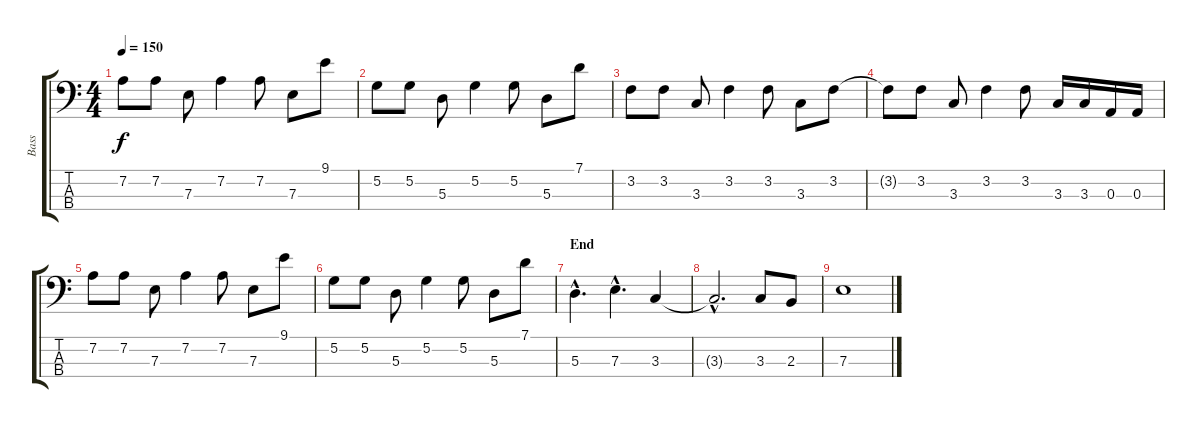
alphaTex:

\track ("Bass" "Bass") {instrument electricbassfinger}
\staff {score tabs}
\tuning (G2 D2 A1 E1) {hide}
\ts (4 4)
\tempo 150
\clef f4
\ks c
7.2.8{dy f} 7.2.8 7.3.8 7.2.4 7.2.8 7.3.8 9.1.8 |
5.2.8 5.2.8 5.3.8 5.2.4 5.2.8 5.3.8 7.1.8 |
3.2.8 3.2.8 3.3.8 3.2.4 3.2.8 3.3.8 3.2.8 |
3.2{t}.8 3.2.8 3.3.8 3.2.4 3.2.8 3.3.16 3.3.16 0.3.16 0.3.16 |
7.2.8 7.2.8 7.3.8 7.2.4 7.2.8 7.3.8 9.1.8 |
5.2.8 5.2.8 5.3.8 5.2.4 5.2.8 5.3.8 7.1.8 |
\section ("" "End")
5.3{hac}.4{d} 7.3{hac}.4{d} 3.3.4 |
3.3{hac t}.2{d} 3.3.8 2.3.8 |
7.3.1
